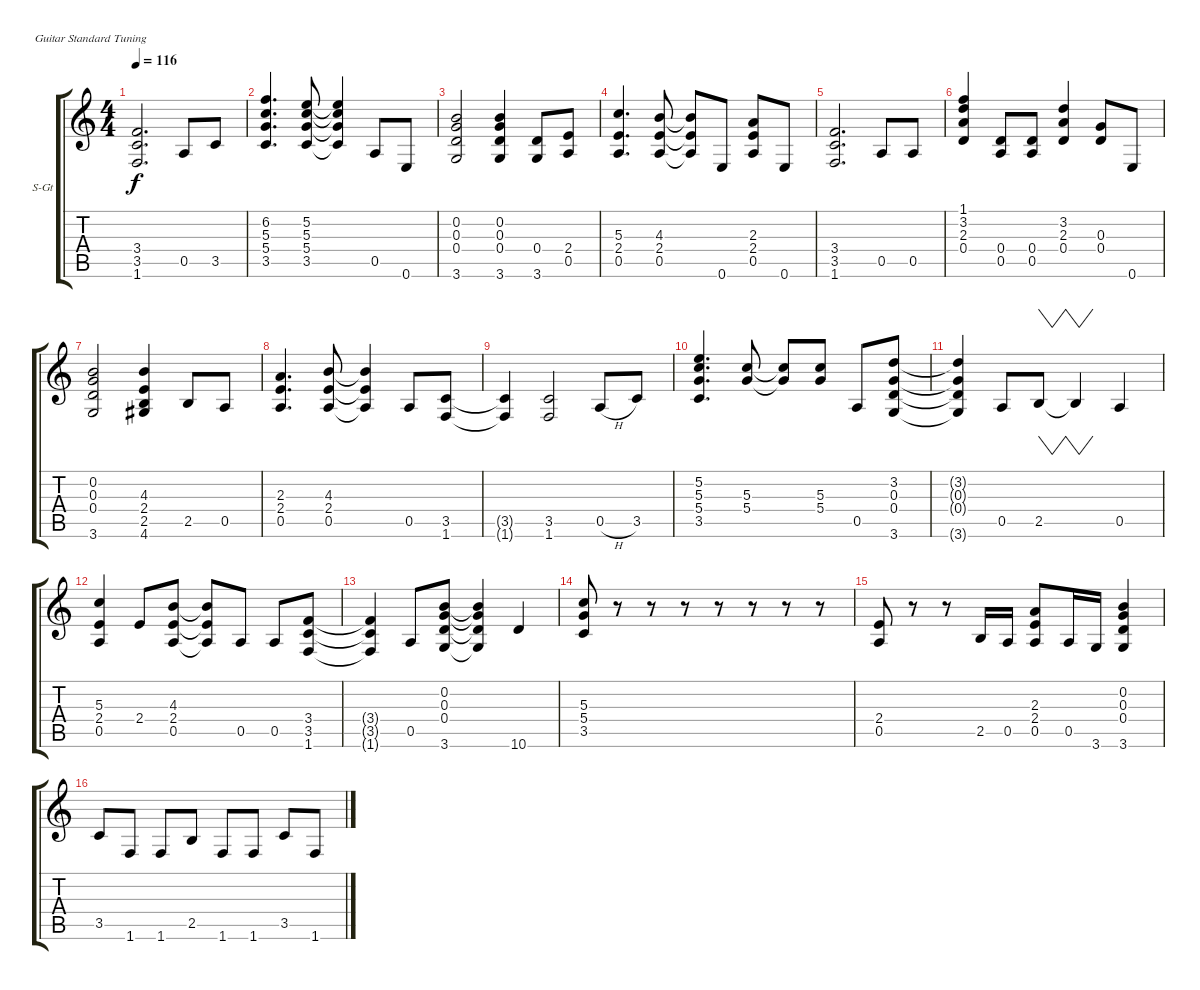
\bracketExtendMode groupsimilarinstruments
\firstSystemTrackNameOrientation horizontal
\otherSystemsTrackNameOrientation horizontal
\track ("Clean R - PAN" "S-Gt") {instrument acousticguitarsteel}
\staff {score tabs}
\tuning (E4 B3 G3 D3 A2 E2)
\ts (4 4)
\tempo 116
\clef g2
\ks c
(3.4 3.5 1.6).2{d dy f} 0.5.8 3.5.8 |
(6.2 5.3 5.4 3.5).4{d} (5.2 5.3 5.4 3.5).8 (5.2{t} 5.3{t} 5.4{t} 3.5{t}).4 0.5.8 0.6.8 |
(0.2 0.3 0.4 3.6).2 (0.2 0.3 0.4 3.6).4 (0.4 3.6).8 (2.4 0.5).8 |
(5.3 2.4 0.5).4{d} (4.3 2.4 0.5).8 (4.3{t} 2.4{t} 0.5{t}).8 0.6.8 (2.3 2.4 0.5).8 0.6.8 |
(3.4 3.5 1.6).2{d} 0.5.8 0.5.8 |
(1.1 3.2 2.3 0.4).4 (0.4 0.5).8 (0.4 0.5).8 (3.2 2.3 0.4).4 (0.3 0.4).8 0.6.8 |
(0.2 0.3 0.4 3.6).2 (4.3 2.4 2.5 4.6).4 2.5.8 0.5.8 |
(2.3 2.4 0.5).4{d} (4.3 2.4 0.5).8 (4.3{t} 2.4{t} 0.5{t}).4 0.5.8 (3.5 1.6).8 |
(3.5{t} 1.6{t}).4 (3.5 1.6).2 0.5{h}.8 3.5.8 |
(5.2 5.3 5.4 3.5).4{d} (5.3 5.4).8 (5.3{t} 5.4{t}).8 (5.3 5.4).8 0.5.8 (3.2 0.3 0.4 3.6).8 |
(3.2{t} 0.3{t} 0.4{t} 3.6{t}).4 0.5.8 2.5.8{vw} 2.5{t}.4{vw} 0.5.4 |
(5.3 2.4 0.5).4 2.4.8 (4.3 2.4 0.5).8 (4.3{t} 2.4{t} 0.5{t}).8 0.5.8 0.5.8 (3.4 3.5 1.6).8 |
(3.4{t} 3.5{t} 1.6{t}).4 0.5.8 (0.2 0.3 0.4 3.6).8 (0.2{t} 0.3{t} 0.4{t} 3.6{t}).4 10.6.4 |
(5.3 5.4 3.5).8 r.8 r.8 r.8 r.8 r.8 r.8 r.8 |
(2.4 0.5).8 r.8 r.8 2.5.16 0.5.16 (2.3 2.4 0.5).8 0.5.16 3.6.16 (0.2 0.3 0.4 3.6).4 |
3.5.8 1.6.8 1.6.8 2.5.8 1.6.8 1.6.8 3.5.8 1.6.8
